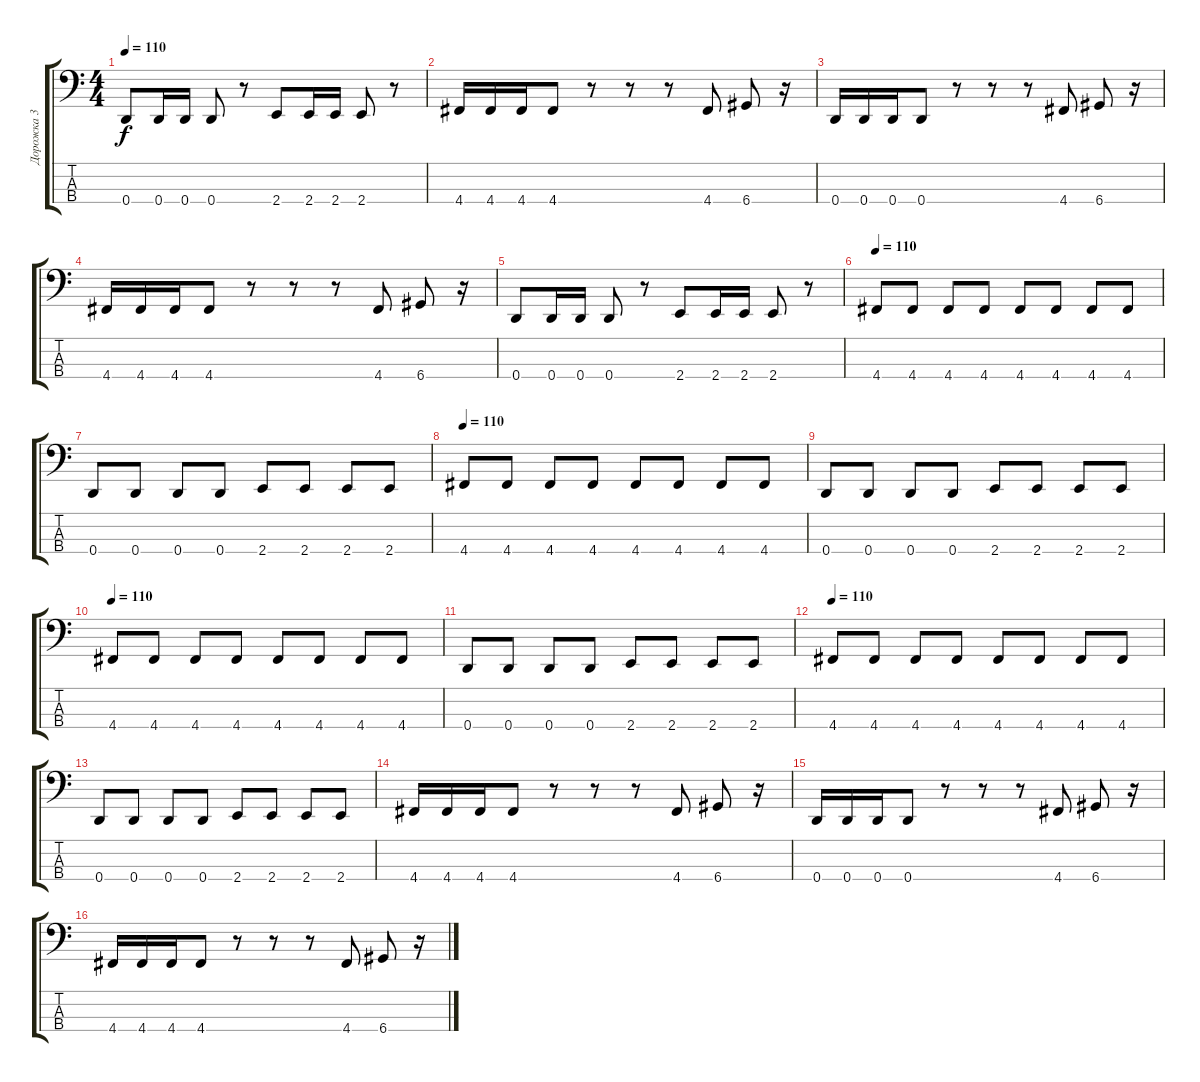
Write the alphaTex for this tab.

\track ("Дорожка 3" "Дорожка 3") {instrument electricbassfinger}
\staff {score tabs}
\tuning (F2 C2 G1 D1) {hide}
\ts (4 4)
\tempo 110
\clef f4
\ks c
0.4.8{dy f} 0.4.16 0.4.16 0.4.8 r.8 2.4.8 2.4.16 2.4.16 2.4.8 r.8 |
4.4.16 4.4.16 4.4.16 4.4.8 r.8 r.8 r.8 4.4.8 6.4.8 r.16 |
0.4.16 0.4.16 0.4.16 0.4.8 r.8 r.8 r.8 4.4.8 6.4.8 r.16 |
4.4.16 4.4.16 4.4.16 4.4.8 r.8 r.8 r.8 4.4.8 6.4.8 r.16 |
0.4.8 0.4.16 0.4.16 0.4.8 r.8 2.4.8 2.4.16 2.4.16 2.4.8 r.8 |
\tempo 110
4.4.8 4.4.8 4.4.8 4.4.8 4.4.8 4.4.8 4.4.8 4.4.8 |
0.4.8 0.4.8 0.4.8 0.4.8 2.4.8 2.4.8 2.4.8 2.4.8 |
\tempo 110
4.4.8 4.4.8 4.4.8 4.4.8 4.4.8 4.4.8 4.4.8 4.4.8 |
0.4.8 0.4.8 0.4.8 0.4.8 2.4.8 2.4.8 2.4.8 2.4.8 |
\tempo 110
4.4.8 4.4.8 4.4.8 4.4.8 4.4.8 4.4.8 4.4.8 4.4.8 |
0.4.8 0.4.8 0.4.8 0.4.8 2.4.8 2.4.8 2.4.8 2.4.8 |
\tempo 110
4.4.8 4.4.8 4.4.8 4.4.8 4.4.8 4.4.8 4.4.8 4.4.8 |
0.4.8 0.4.8 0.4.8 0.4.8 2.4.8 2.4.8 2.4.8 2.4.8 |
4.4.16 4.4.16 4.4.16 4.4.8 r.8 r.8 r.8 4.4.8 6.4.8 r.16 |
0.4.16 0.4.16 0.4.16 0.4.8 r.8 r.8 r.8 4.4.8 6.4.8 r.16 |
4.4.16 4.4.16 4.4.16 4.4.8 r.8 r.8 r.8 4.4.8 6.4.8 r.16
